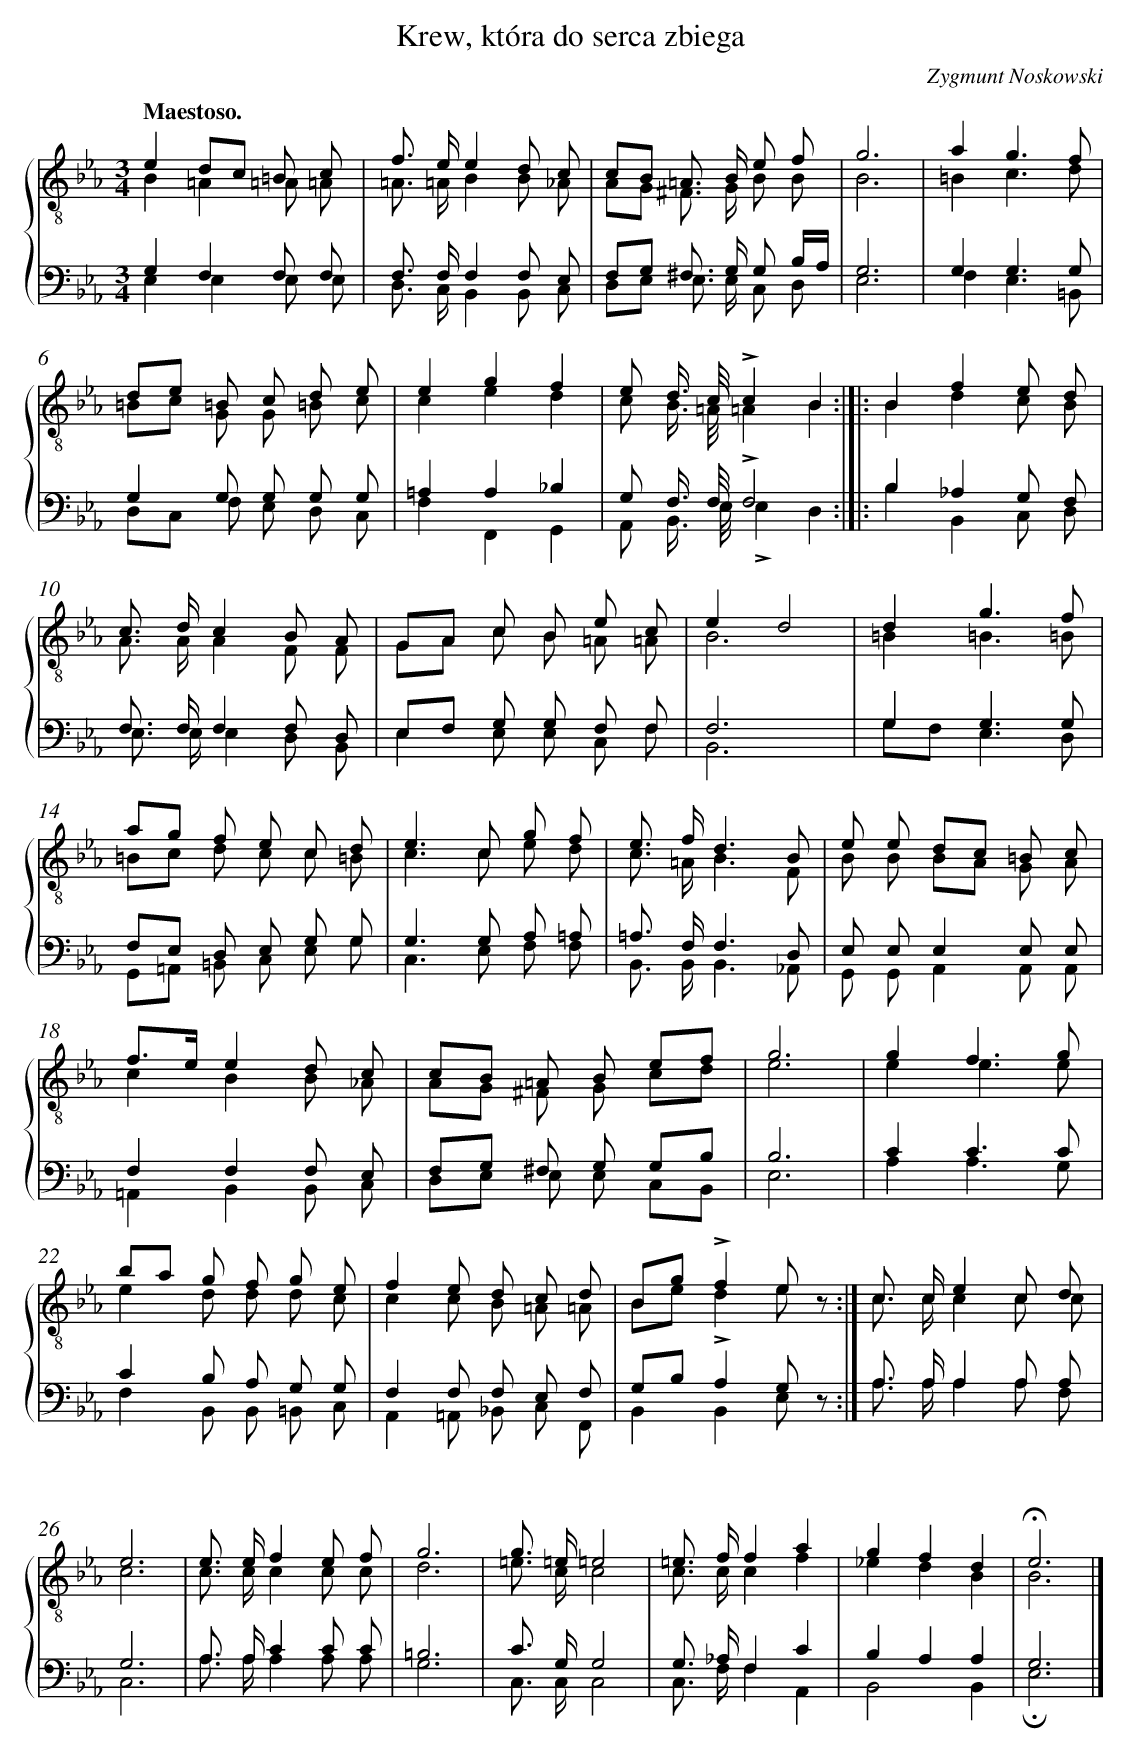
X:1
T: Krew, która do serca zbiega
C: Zygmunt Noskowski
L: 1/8
M: 3/4
Q: "Maestoso."
%%staves {1 2}
V: 1 clef=treble-8
V: 2 clef=bass
K: Eb
[V:1] e2dc =B c & B2=A2=A =A |
[V:2] G,2F,2F, F, & E,2E,2E, E, |
[V:1] f> ee2d c & =A> =AB2B _A |
[V:2] F,> F,F,2F, E, & D,> C,B,,2B,, C, |
[V:1] cB =A> B e f & AG ^F> G B B |
[V:2] F,G, ^F,> G, G, B,/A,/ & D,E, E,> E, C, D, |
[V:1] g6 & B6 |
[V:2] G,6 & E,6 |
[V:1] a2g3f & =B2c3d |
[V:2] G,2G,3G, & F,2E,3=B,, |
[V:1] de =B c d e & =Bc G G =B c |
[V:2] G,2G, G, G, G, & D,C, F, E, D, C, |
[V:1] e2g2f2 & c2e2d2 |
[V:2] =A,2A,2_B,2 & F,2F,,2G,,2 |
[V:1] e d/> c/!accent!c2B2 & c B/> =A/=A2B2 :|]|:
[V:2] G, F,/> F,/!accent!F,4 & A,, B,,/> E,/!accent!E,2D,2 :|]|:
[V:1] B2f2e d & B2d2c B |
[V:2] B,2_A,2G, F, & B,2B,,2C, D, |
[V:1] c> dc2B A & A> AA2F F |
[V:2] F,> F,F,2F, D, & E,> E,E,2D, B,, |
[V:1] GA c B e c & GA c B =A =A |
[V:2] E,F, G, G, F, F, & E,2E, E, C, F, |
[V:1] e2d4 & B6 |
[V:2] F,6 & B,,6 |
[V:1] d2g3f & =B2=B3=B |
[V:2] G,2G,3G, & G,F,2<E,2D, |
[V:1] ag f e c d & =Bc d c c =B |
[V:2] F,E, D, E, G, G, & G,,=A,, =B,, C, E, G, |
[V:1] e2>c2 g f & c2>c2 e d |
[V:2] G,2>G,2 A, =A, & C,2>E,2 F, F, |
[V:1] e> fd3B & c> =AB3F |
[V:2] =A,> F,F,3D, & B,,> B,,B,,3_A,, |
[V:1] e e dc =B c & B B BA G A |
[V:2] E, E,E,2E, E, & G,, G,,A,,2A,, A,, |
[V:1] f>ee2d c & c2B2B _A |
[V:2] F,2F,2F, E, & =A,,2B,,2B,, C, |
[V:1] cB =A B ef & AG ^F G cd |
[V:2] F,G, ^F, G, G,B, & D,E, E, E, C,B,, |
[V:1] g6 & e6 |
[V:2] B,6 & E,6 |
[V:1] g2f3g & e2e3e |
[V:2] C2C3C & A,2A,3G, |
[V:1] ba g f g e & e2d d d c |
[V:2] C2B, A, G, G, & F,2B,, B,, =B,, C, |
[V:1] f2e d c d & c2c B =A =A |
[V:2] F,2F, F, E, F, & A,,2=A,, _B,, C, F,, |
[V:1] Bg!accent!f2e z & Bed2e x :|]
[V:2] G,B,!accent!A,2G, x & B,,2B,,2E, z :|]
[V:1] c> ce2c d & c> cc2c c |
[V:2] A,> A,A,2A, A, & A,> A,A,2A, F, |
[V:1] e6 & c6 |
[V:2] G,6 & C,6 |
[V:1] e> ef2e f & c> cc2c c |
[V:2] A,> A,C2C C & A,> A,A,2A, A, |
[V:1] g6 & d6 |
[V:2] =B,6 & G,6 |
[V:1] g> =e=e4 & =e> cc4 |
[V:2] C> G,G,4 & C,> C,C,4 |
[V:1] =e> ff2a2 & c> cc2f2 |
[V:2] G,> _A,F,2C2 & C,> F,F,2A,,2 |
[V:1] g2f2d2 & _e2d2B2 |
[V:2] B,2A,2A,2 & B,,4B,,2 |
[V:1] !fermata!e6 & B6 |]
[V:2] G,6 & !fermata!E,6 |]
